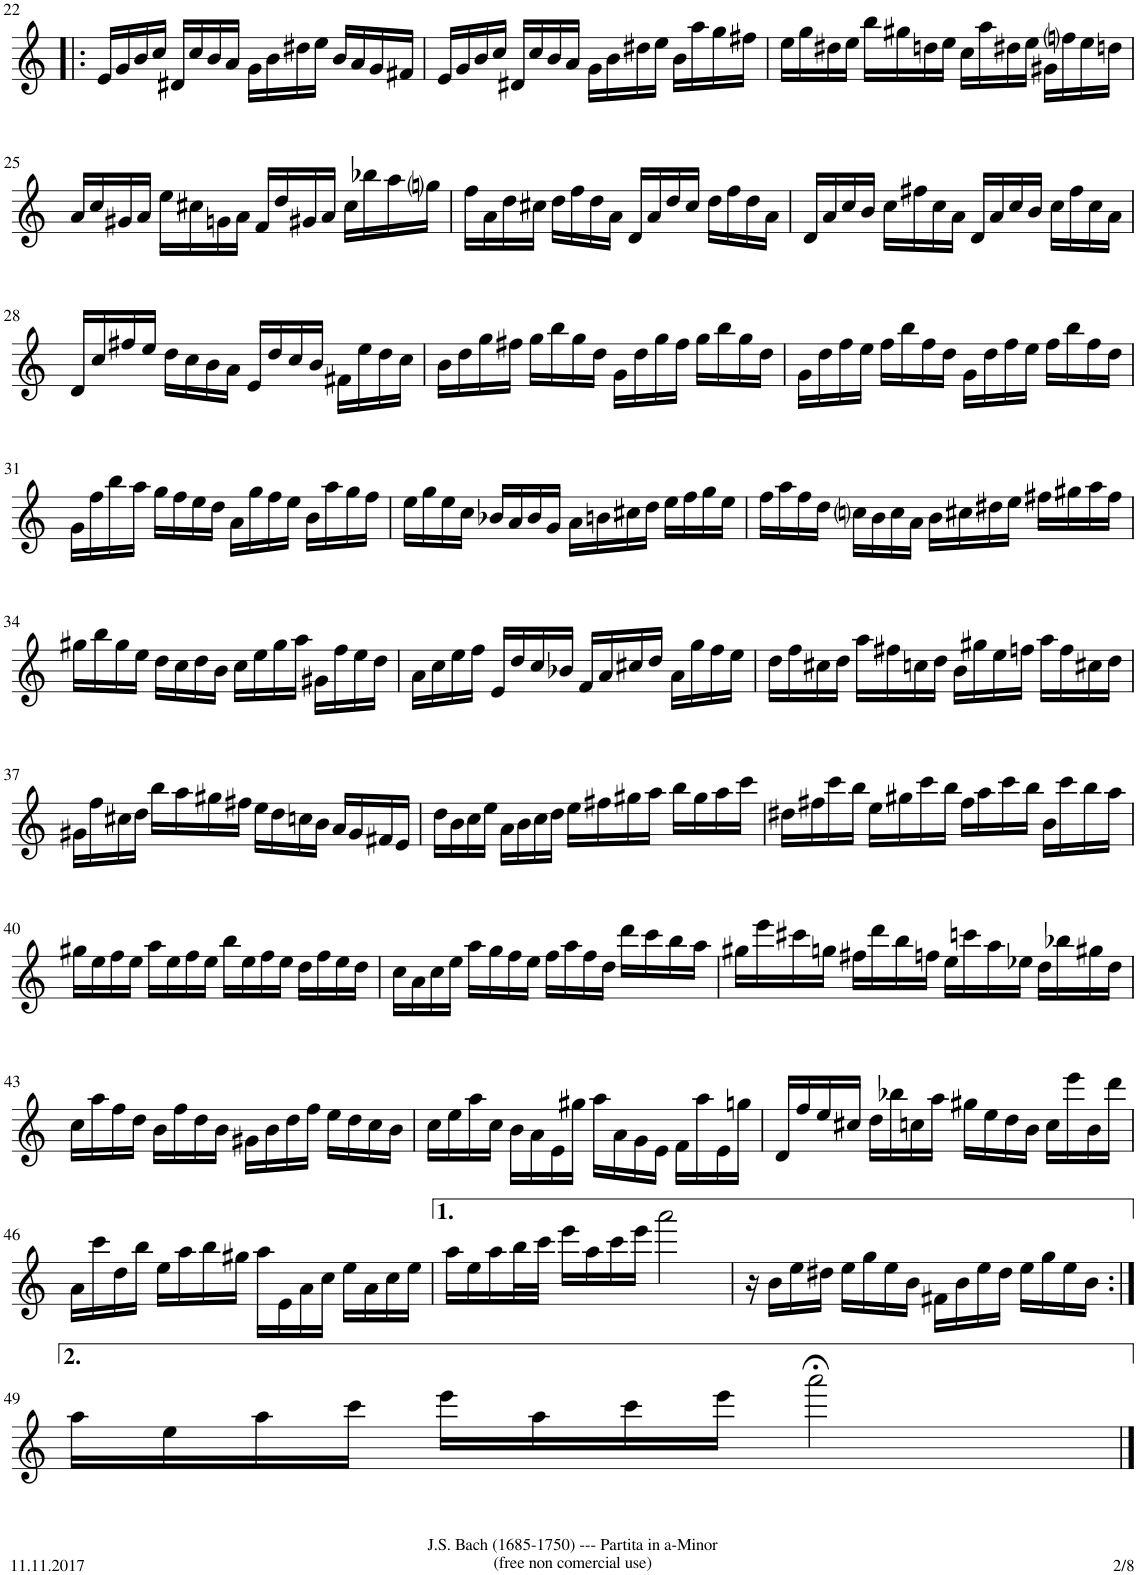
**kern
*part1
*staff1
*I"Flöte
*I'Fl.
!!LO:PB:g=z
*clefG2
*k[]
*M4/4
=22!|:
16e/LL
16g/
16b/
16cc/JJ
16d#X/LL
16cc/
16b/
16a/JJ
16g\LL
16b\
16dd#X\
16ee\JJ
16b/LL
16a/
16g/
16f#X/JJ
=23
16e/LL
16g/
16b/
16cc/JJ
16d#X/LL
16cc/
16b/
16a/JJ
16g\LL
16b\
16dd#X\
16ee\JJ
16b\LL
16aa\
16gg\
16ff#X\JJ
=24
16ee\LL
16gg\
16dd#X\
16ee\JJ
16bb\LL
16gg#X\
16ddn\
16ee\JJ
16cc\LL
16aa\
16dd#X\
16ee\JJ
16g#X\LL
16ffni\
16ee\
16ddn\JJ
!!LO:LB:g=z
=25
16a/LL
16cc/
16g#X/
16a/JJ
16ee\LL
16cc#X\
16gn\
16a\JJ
16f/LL
16dd/
16g#X/
16a/JJ
16cc#\LL
16bb-X\
16aa\
16ggni\JJ
=26
16ff\LL
16a\
16dd\
16cc#X\JJ
16dd\LL
16ff\
16dd\
16a\JJ
16d/LL
16a/
16dd/
16cc#/JJ
16dd\LL
16ff\
16dd\
16a\JJ
=27
16d/LL
16a/
16cc/
16b/JJ
16cc\LL
16ff#X\
16cc\
16a\JJ
16d/LL
16a/
16cc/
16b/JJ
16cc\LL
16ff#\
16cc\
16a\JJ
!!LO:LB:g=z
=28
16d/LL
16cc/
16ff#X/
16ee/JJ
16dd\LL
16cc\
16b\
16a\JJ
16e/LL
16dd/
16cc/
16b/JJ
16f#X\LL
16ee\
16dd\
16cc\JJ
=29
16b\LL
16dd\
16gg\
16ff#X\JJ
16gg\LL
16bb\
16gg\
16dd\JJ
16g\LL
16dd\
16gg\
16ff#\JJ
16gg\LL
16bb\
16gg\
16dd\JJ
=30
16g\LL
16dd\
16ff\
16ee\JJ
16ff\LL
16bb\
16ff\
16dd\JJ
16g\LL
16dd\
16ff\
16ee\JJ
16ff\LL
16bb\
16ff\
16dd\JJ
!!LO:LB:g=z
=31
16g\LL
16ff\
16bb\
16aa\JJ
16gg\LL
16ff\
16ee\
16dd\JJ
16a\LL
16gg\
16ff\
16ee\JJ
16b\LL
16aa\
16gg\
16ff\JJ
=32
16ee\LL
16gg\
16ee\
16cc\JJ
16b-X/LL
16a/
16b-/
16g/JJ
16a\LL
16bn\
16cc#X\
16dd\JJ
16ee\LL
16ff\
16gg\
16ee\JJ
=33
16ff\LL
16aa\
16ff\
16dd\JJ
16ccni\LL
16b\
16cc\
16a\JJ
16b\LL
16cc#X\
16dd#X\
16ee\JJ
16ff#X\LL
16gg#X\
16aa\
16ff#\JJ
!!LO:LB:g=z
=34
16gg#X\LL
16bb\
16gg#\
16ee\JJ
16dd\LL
16cc\
16dd\
16b\JJ
16cc\LL
16ee\
16gg#\
16aa\JJ
16g#X\LL
16ff\
16ee\
16dd\JJ
=35
16a\LL
16cc\
16ee\
16ff\JJ
16e/LL
16dd/
16cc/
16b-X/JJ
16f/LL
16a/
16cc#X/
16dd/JJ
16a\LL
16gg\
16ff\
16ee\JJ
=36
16dd\LL
16ff\
16cc#X\
16dd\JJ
16aa\LL
16ff#X\
16ccn\
16dd\JJ
16b\LL
16gg#X\
16ee\
16ffn\JJ
16aa\LL
16ff\
16cc#X\
16dd\JJ
!!LO:LB:g=z
=37
16g#X\LL
16ff\
16cc#X\
16dd\JJ
16bb\LL
16aa\
16gg#X\
16ff#X\JJ
16ee\LL
16dd\
16ccn\
16b\JJ
16a/LL
16g#/
16f#X/
16e/JJ
=38
16dd\LL
16b\
16cc\
16ee\JJ
16a\LL
16b\
16cc\
16dd\JJ
16ee\LL
16ff#X\
16gg#X\
16aa\JJ
16bb\LL
16gg#\
16aa\
16ccc\JJ
=39
16dd#X\LL
16ff#X\
16ccc\
16bb\JJ
16ee\LL
16gg#X\
16ccc\
16bb\JJ
16ff#\LL
16aa\
16ccc\
16bb\JJ
16b\LL
16ccc\
16bb\
16aa\JJ
!!LO:LB:g=z
=40
16gg#X\LL
16ee\
16ff\
16ee\JJ
16aa\LL
16ee\
16ff\
16ee\JJ
16bb\LL
16ee\
16ff\
16ee\JJ
16dd\LL
16ff\
16ee\
16dd\JJ
=41
16cc\LL
16a\
16cc\
16ee\JJ
16aa\LL
16gg\
16ff\
16ee\JJ
16ff\LL
16aa\
16ff\
16dd\JJ
16ddd\LL
16ccc\
16bb\
16aa\JJ
=42
16gg#X\LL
16eee\
16ccc#X\
16ggn\JJ
16ff#X\LL
16ddd\
16bb\
16ffn\JJ
16ee\LL
16cccn\
16aa\
16ee-X\JJ
16dd\LL
16bb-X\
16gg#X\
16dd\JJ
!!LO:LB:g=z
=43
16cc\LL
16aa\
16ff\
16dd\JJ
16b\LL
16ff\
16dd\
16b\JJ
16g#X\LL
16b\
16dd\
16ff\JJ
16ee\LL
16dd\
16cc\
16b\JJ
=44
16cc\LL
16ee\
16aa\
16cc\JJ
16b\LL
16a\
16e\
16gg#X\JJ
16aa\LL
16a\
16g\
16e\JJ
16f\LL
16aa\
16e\
16ggn\JJ
=45
16d/LL
16ff/
16ee/
16cc#X/JJ
16dd\LL
16bb-X\
16ccn\
16aa\JJ
16gg#X\LL
16ee\
16dd\
16b\JJ
16cc\LL
16eee\
16b\
16ddd\JJ
!!LO:LB:g=z
=46
16a\LL
16ccc\
16dd\
16bb\JJ
16ee\LL
16aa\
16bb\
16gg#X\JJ
16aa\LL
16e\
16a\
16cc\JJ
16ee\LL
16a\
16cc\
16ee\JJ
=47
16aa\LL
16ee\
16aa\
32bb\L
32ccc\JJJ
16eee\LL
16aa\
16ccc\
16eee\JJ
2aaa\
=48
16r
16b\LL
16ee\
16dd#X\JJ
16ee\LL
16gg\
16ee\
16b\JJ
16f#X\LL
16b\
16ee\
16dd#\JJ
16ee\LL
16gg\
16ee\
16b\JJ
!!LO:LB:g=z
=49:|!
16aa\LL
16ee\
16aa\
16ccc\JJ
16eee\LL
16aa\
16ccc\
16eee\JJ
2aaa;<\
==
*-
